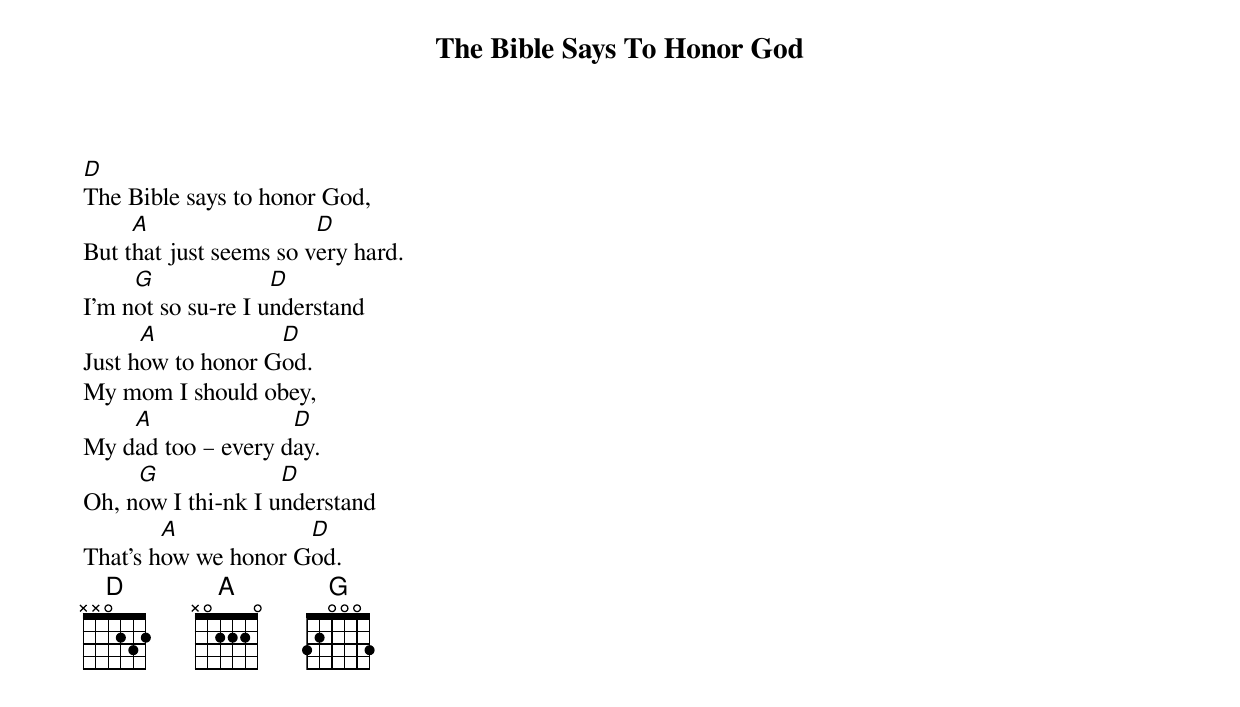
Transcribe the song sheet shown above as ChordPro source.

{title: The Bible Says To Honor God}


[D]The Bible says to honor God,
But t[A]hat just seems so v[D]ery hard.
I'm n[G]ot so su-re I u[D]nderstand
Just h[A]ow to honor G[D]od.
My mom I should obey,
My d[A]ad too – every d[D]ay.
Oh, n[G]ow I thi-nk I u[D]nderstand
That's h[A]ow we honor G[D]od.
